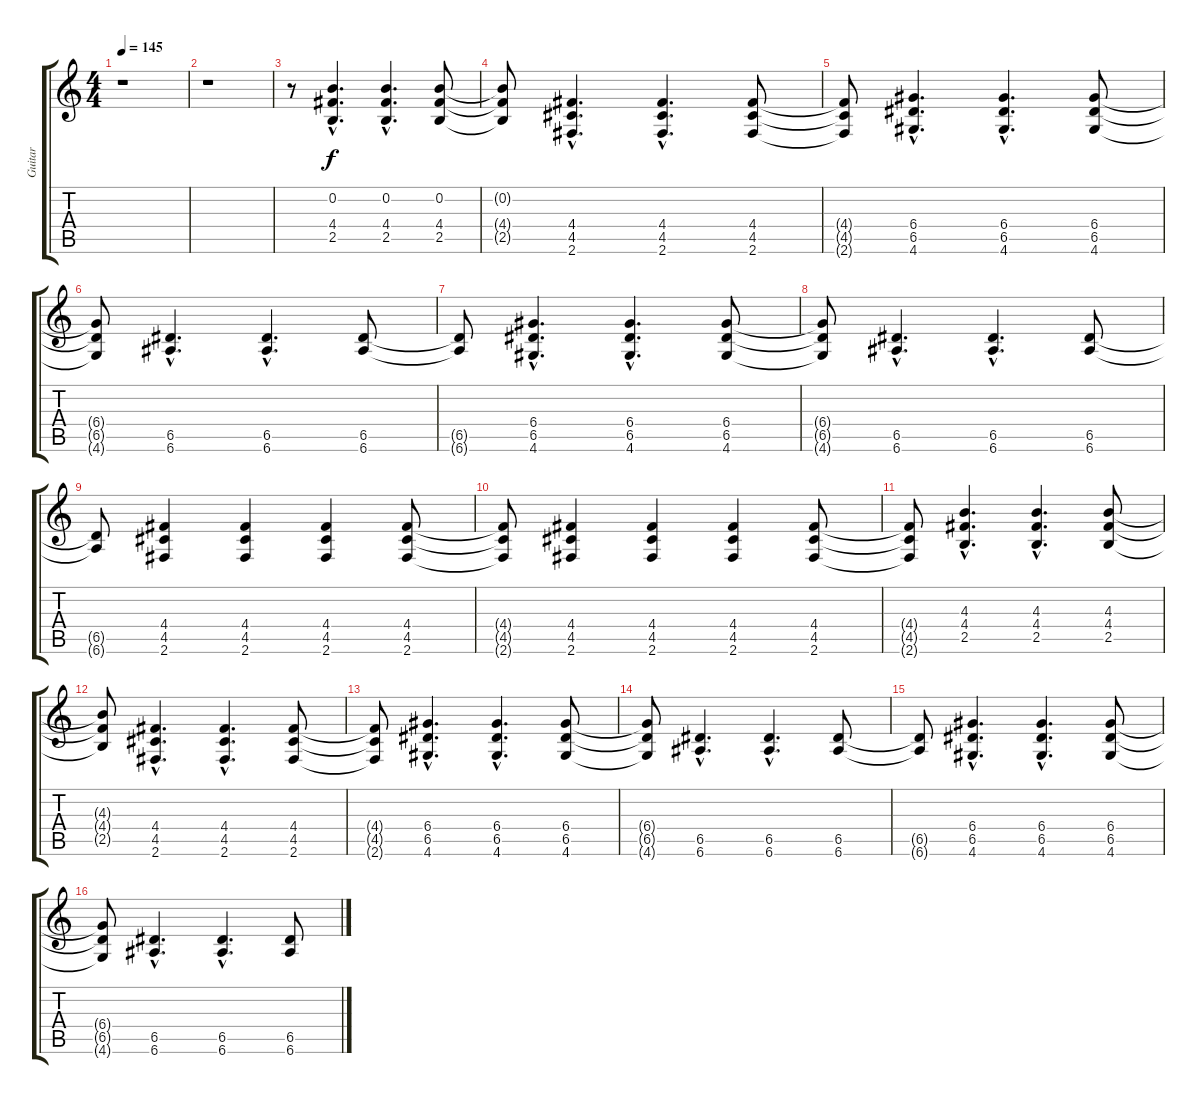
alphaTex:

\track ("Guitar" "Guitar") {instrument distortionguitar}
\staff {score tabs}
\tuning (E4 B3 G3 D3 A2 E2) {hide}
\ts (4 4)
\tempo 145
\clef g2
\ks c
r.1{dy f} |
r.1 |
r.8 (0.2{hac} 4.4{hac} 2.5{hac}).4{d} (0.2{hac} 4.4{hac} 2.5{hac}).4{d} (0.2 4.4 2.5).8 |
(0.2{t} 4.4{t} 2.5{t}).8 (4.4{hac} 4.5{hac} 2.6{hac}).4{d} (4.4{hac} 4.5{hac} 2.6{hac}).4{d} (4.4 4.5 2.6).8 |
(4.4{t} 4.5{t} 2.6{t}).8 (6.4{hac} 6.5{hac} 4.6{hac}).4{d} (6.4{hac} 6.5{hac} 4.6{hac}).4{d} (6.4 6.5 4.6).8 |
(6.4{t} 6.5{t} 4.6{t}).8 (6.5{hac} 6.6{hac}).4{d} (6.5{hac} 6.6{hac}).4{d} (6.5 6.6).8 |
(6.5{t} 6.6{t}).8 (6.4{hac} 6.5{hac} 4.6{hac}).4{d} (6.4{hac} 6.5{hac} 4.6{hac}).4{d} (6.4 6.5 4.6).8 |
(6.4{t} 6.5{t} 4.6{t}).8 (6.5{hac} 6.6{hac}).4{d} (6.5{hac} 6.6{hac}).4{d} (6.5 6.6).8 |
(6.5{t} 6.6{t}).8 (4.4 4.5 2.6).4 (4.4 4.5 2.6).4 (4.4 4.5 2.6).4 (4.4 4.5 2.6).8 |
(4.4{t} 4.5{t} 2.6{t}).8 (4.4 4.5 2.6).4 (4.4 4.5 2.6).4 (4.4 4.5 2.6).4 (4.4 4.5 2.6).8 |
(4.4{t} 4.5{t} 2.6{t}).8 (4.3{hac} 4.4{hac} 2.5{hac}).4{d} (4.3{hac} 4.4{hac} 2.5{hac}).4{d} (4.3 4.4 2.5).8 |
(4.3{t} 4.4{t} 2.5{t}).8 (4.4{hac} 4.5{hac} 2.6{hac}).4{d} (4.4{hac} 4.5{hac} 2.6{hac}).4{d} (4.4 4.5 2.6).8 |
(4.4{t} 4.5{t} 2.6{t}).8 (6.4{hac} 6.5{hac} 4.6{hac}).4{d} (6.4{hac} 6.5{hac} 4.6{hac}).4{d} (6.4 6.5 4.6).8 |
(6.4{t} 6.5{t} 4.6{t}).8 (6.5{hac} 6.6{hac}).4{d} (6.5{hac} 6.6{hac}).4{d} (6.5 6.6).8 |
(6.5{t} 6.6{t}).8 (6.4{hac} 6.5{hac} 4.6{hac}).4{d} (6.4{hac} 6.5{hac} 4.6{hac}).4{d} (6.4 6.5 4.6).8 |
(6.4{t} 6.5{t} 4.6{t}).8 (6.5{hac} 6.6{hac}).4{d} (6.5{hac} 6.6{hac}).4{d} (6.5 6.6).8
